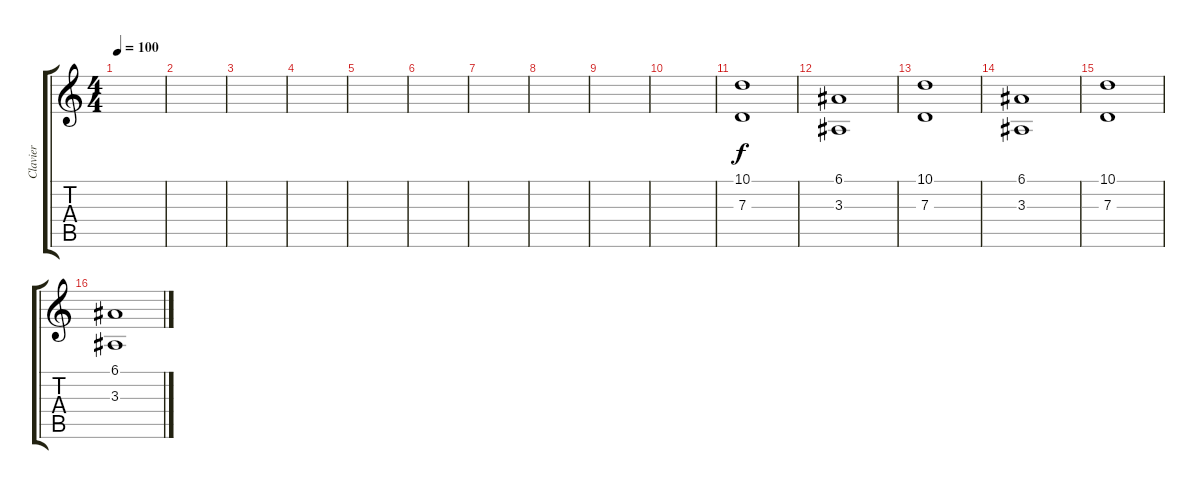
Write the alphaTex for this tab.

\track ("Clavier" "Clavier") {instrument stringensemble1}
\staff {score tabs}
\tuning (E4 B3 G3 D3 A2 D2) {hide}
\ts (4 4)
\tempo 100
\clef g2
\ks c
|
|
|
|
|
|
|
|
|
|
(10.1 7.3).1 |
(6.1 3.3).1 |
(10.1 7.3).1 |
(6.1 3.3).1 |
(10.1 7.3).1 |
(6.1 3.3).1
